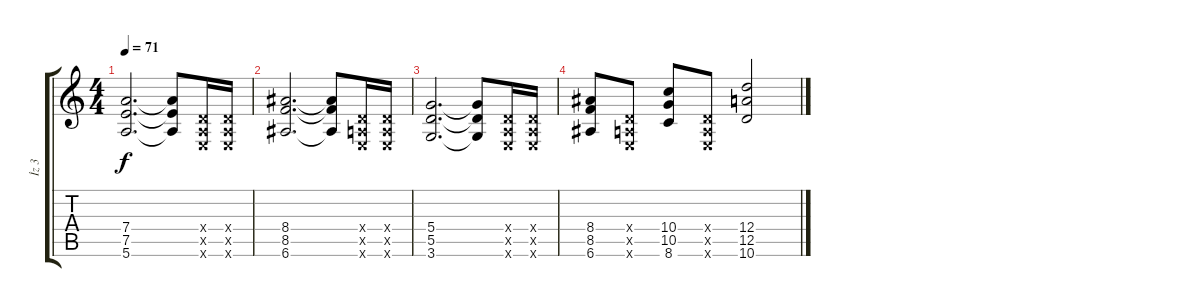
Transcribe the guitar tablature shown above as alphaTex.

\track ("İz 3" "İz 3") {instrument distortionguitar}
\staff {score tabs}
\tuning (E4 B3 G3 D3 A2 E2) {hide}
\ts (4 4)
\tempo 71
\clef g2
\ks c
(7.4 7.5 5.6).2{d dy f} (7.4{t} 7.5{t} 5.6{t}).8 (0.4{x} 0.5{x} 0.6{x}).16 (0.4{x} 0.5{x} 0.6{x}).16 |
(8.4 8.5 6.6).2{d} (8.4{t} 8.5{t} 6.6{t}).8 (0.4{x} 0.5{x} 0.6{x}).16 (0.4{x} 0.5{x} 0.6{x}).16 |
(5.4 5.5 3.6).2{d} (5.4{t} 5.5{t} 3.6{t}).8 (0.4{x} 0.5{x} 0.6{x}).16 (0.4{x} 0.5{x} 0.6{x}).16 |
(8.4 8.5 6.6).8 (0.4{x} 0.5{x} 0.6{x}).8 (10.4 10.5 8.6).8 (0.4{x} 0.5{x} 0.6{x}).8 (12.4 12.5 10.6).2
